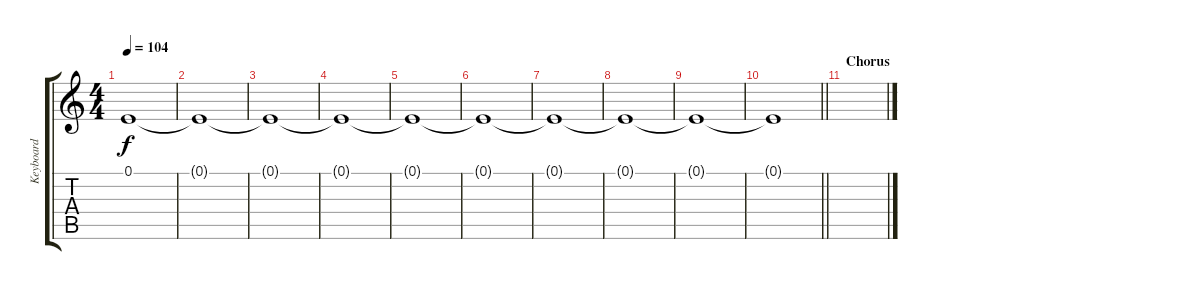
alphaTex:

\track ("Keyboard" "Keyboard") {instrument pad2warm}
\staff {score tabs}
\tuning (E4 B3 G3 D3 A2 E2) {hide}
\ts (4 4)
\tempo 104
\clef g2
\ks c
0.1{t}.1{dy f} |
0.1{t}.1 |
0.1{t}.1 |
0.1{t}.1 |
0.1{t}.1 |
0.1{t}.1 |
0.1{t}.1 |
0.1{t}.1 |
0.1{t}.1 |
\barLineRight lightlight
0.1{t}.1 |
\section ("" "Chorus")
